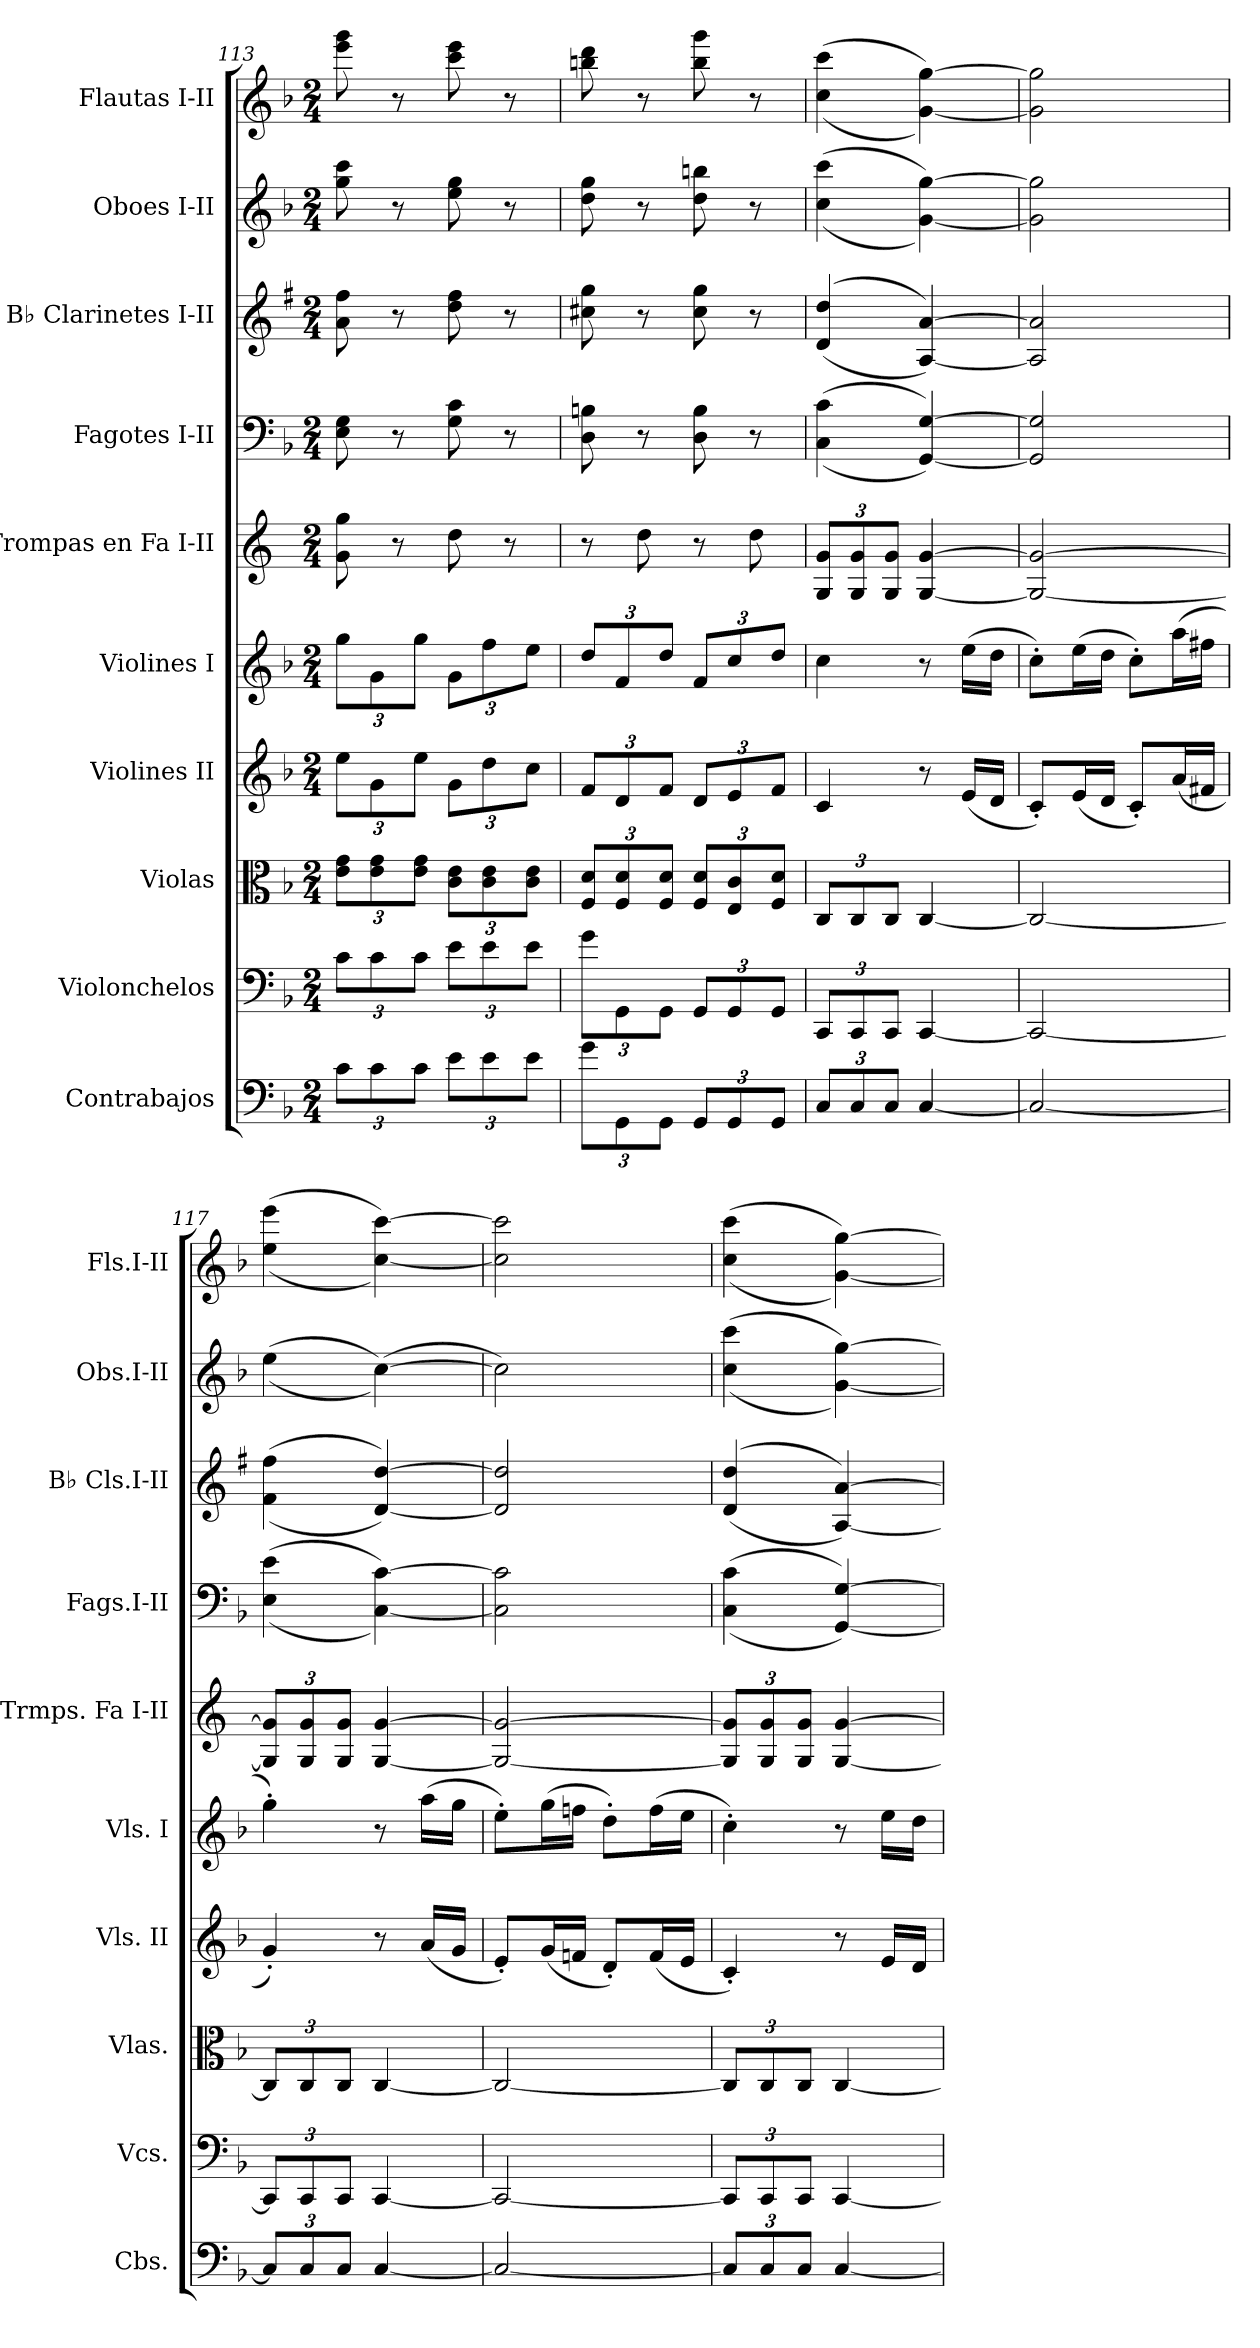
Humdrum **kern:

**kern	**kern	**kern	**kern	**kern	**kern	**kern	**kern	**kern	**kern
*part10	*part9	*part8	*part7	*part6	*part5	*part4	*part3	*part2	*part1
*staff10	*staff9	*staff8	*staff7	*staff6	*staff5	*staff4	*staff3	*staff2	*staff1
*I"Contrabajos	*I"Violonchelos	*I"Violas	*I"Violines II	*I"Violines I	*I"Trompas en Fa I-II	*I"Fagotes I-II	*I"B♭ Clarinetes I-II	*I"Oboes I-II	*I"Flautas I-II
*I'Cbs.	*I'Vcs.	*I'Vlas.	*I'Vls. II	*I'Vls. I	*I'Trmps. Fa I-II	*I'Fags.I-II	*I'B♭ Cls.I-II	*I'Obs.I-II	*I'Fls.I-II
*clefF4	*clefF4	*clefC3	*clefG2	*clefG2	*clefG2	*clefF4	*clefG2	*clefG2	*clefG2
*ITrd7c12	*	*	*	*	*ITrd4c7	*	*ITrd1c2	*	*
*k[b-]	*k[b-]	*k[b-]	*k[b-]	*k[b-]	*k[b-]	*k[b-]	*k[b-]	*k[b-]	*k[b-]
*M2/4	*M2/4	*M2/4	*M2/4	*M2/4	*M2/4	*M2/4	*M2/4	*M2/4	*M2/4
*Xbrackettup	*Xbrackettup	*Xbrackettup	*Xbrackettup	*Xbrackettup	*	*	*	*	*
=113	=113	=113	=113	=113	=113	=113	=113	=113	=113
12C\L	12c\L	12e\ 12g\L	12ee\L	12gg\L	8c\ 8cc\	8E\ 8G\	8g\ 8ee\	8gg\ 8ccc\	8eee\ 8ggg\
12C\	12c\	12e\ 12g\	12g\	12g\	.	.	.	.	.
.	.	.	.	.	8r	8r	8r	8r	8r
12C\J	12c\J	12e\ 12g\J	12ee\J	12gg\J	.	.	.	.	.
12E\L	12e\L	12c\ 12e\L	12g\L	12g\L	8g\	8G\ 8c\	8cc\ 8ee\	8ee\ 8gg\	8ccc\ 8eee\
12E\	12e\	12c\ 12e\	12dd\	12ff\	.	.	.	.	.
.	.	.	.	.	8r	8r	8r	8r	8r
12E\J	12e\J	12c\ 12e\J	12cc\J	12ee\J	.	.	.	.	.
!!LO:PB:g=z
=114	=114	=114	=114	=114	=114	=114	=114	=114	=114
12G\L	12g\L	12F/ 12d/L	12f/L	12dd/L	8r	8D\ 8Bn\	8bn\ 8ff\	8dd\ 8gg\	8bbn\ 8ddd\
12GGG\	12GG\	12F/ 12d/	12d/	12f/	.	.	.	.	.
.	.	.	.	.	8g\	8r	8r	8r	8r
12GGG\J	12GG\J	12F/ 12d/J	12f/J	12dd/J	.	.	.	.	.
12GGG/L	12GG/L	12F/ 12d/L	12d/L	12f/L	8r	8D\ 8B\	8b\ 8ff\	8dd\ 8bbn\	8bb\ 8ggg\
12GGG/	12GG/	12E/ 12c/	12e/	12cc/	.	.	.	.	.
.	.	.	.	.	8g\	8r	8r	8r	8r
12GGG/J	12GG/J	12F/ 12d/J	12f/J	12dd/J	.	.	.	.	.
=115	=115	=115	=115	=115	=115	=115	=115	=115	=115
*	*	*	*	*	*Xbrackettup	*	*	*	*
12CC/L	12CC/L	12C/L	4c/	4cc\	12C/ 12c/L	((4C\ 4c\	(>(4c/ 4cc/	((4cc\ 4ccc\	((4cc\ 4ccc\
12CC/	12CC/	12C/	.	.	12C/ 12c/	.	.	.	.
12CC/J	12CC/J	12C/J	.	.	12C/ 12c/J	.	.	.	.
[4CC/	[4CC/	[4C/	8r	8r	[4C/ [4c/	[4GG/ [4G/))	[4G/ [4g/))	[4g\ [4gg\))	[4g\ [4gg\))
.	.	.	(16e/LL	(16ee\LL	.	.	.	.	.
.	.	.	16d/JJ	16dd\JJ	.	.	.	.	.
=116	=116	=116	=116	=116	=116	=116	=116	=116	=116
2CC/_	2CC/_	2C/_	8c'/L)	8cc'\L)	2C/_ 2c/_	2GG/] 2G/]	2G/] 2g/]	2g\] 2gg\]	2g\] 2gg\]
.	.	.	(16e/L	(16ee\L	.	.	.	.	.
.	.	.	16d/JJ	16dd\JJ	.	.	.	.	.
.	.	.	8c'/L)	8cc'\L)	.	.	.	.	.
.	.	.	(16a/L	(16aa\L	.	.	.	.	.
.	.	.	16f#X/JJ	16ff#X\JJ	.	.	.	.	.
=117	=117	=117	=117	=117	=117	=117	=117	=117	=117
12CC/L]	12CC/L]	12C/L]	4g'/)	4gg'\)	12C/] 12c/]L	((4E\ 4e\	((4e\ 4ee\	((4ee\	((4ee\ 4eee\
12CC/	12CC/	12C/	.	.	12C/ 12c/	.	.	.	.
12CC/J	12CC/J	12C/J	.	.	12C/ 12c/J	.	.	.	.
[4CC/	[4CC/	[4C/	8r	8r	[4C/ [4c/	[4C\ [4c\))	[4c/ [4cc/))	([4cc\))	[4cc\ [4ccc\))
.	.	.	(16a/LL	(16aa\LL	.	.	.	.	.
.	.	.	16g/JJ	16gg\JJ	.	.	.	.	.
=118	=118	=118	=118	=118	=118	=118	=118	=118	=118
2CC/_	2CC/_	2C/_	8e'/L)	8ee'\L)	2C/_ 2c/_	2C\] 2c\]	2c/] 2cc/]	2cc\])	2cc\] 2ccc\]
.	.	.	(16g/L	(16gg\L	.	.	.	.	.
.	.	.	16fn/JJ	16ffn\JJ	.	.	.	.	.
.	.	.	8d'/L)	8dd'\L)	.	.	.	.	.
.	.	.	(16f/L	(16ff\L	.	.	.	.	.
.	.	.	16e/JJ	16ee\JJ	.	.	.	.	.
!!LO:PB:g=z
=119	=119	=119	=119	=119	=119	=119	=119	=119	=119
12CC/L]	12CC/L]	12C/L]	4c'/)	4cc'\)	12C/] 12c/]L	((4C\ 4c\	(>(4c/ 4cc/	((4cc\ 4ccc\	((4cc\ 4ccc\
12CC/	12CC/	12C/	.	.	12C/ 12c/	.	.	.	.
12CC/J	12CC/J	12C/J	.	.	12C/ 12c/J	.	.	.	.
[4CC/	[4CC/	[4C/	8r	8r	[4C/ [4c/	[4GG/ [4G/))	[4G/ [4g/))	[4g\ [4gg\))	[4g\ [4gg\))
.	.	.	16e/LL	16ee\LL	.	.	.	.	.
.	.	.	16d/JJ	16dd\JJ	.	.	.	.	.
=	=	=	=	=	=	=	=	=	=
*-	*-	*-	*-	*-	*-	*-	*-	*-	*-
